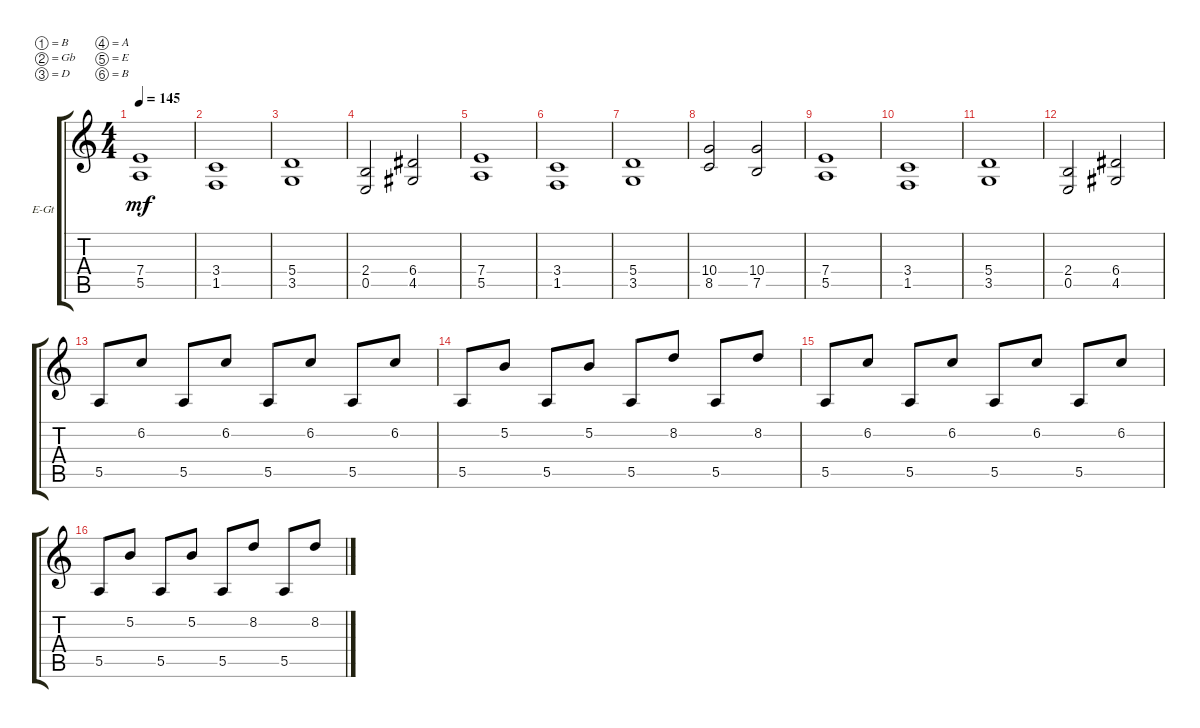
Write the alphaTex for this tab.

\bracketExtendMode groupsimilarinstruments
\firstSystemTrackNameOrientation horizontal
\otherSystemsTrackNameOrientation horizontal
\track ("Electric Guitar-1" "E-Gt") {instrument distortionguitar}
\staff {score tabs}
\tuning (B3 Gb3 D3 A2 E2 B1)
\ts (4 4)
\tempo 145
\clef g2
\ks c
(5.5 7.4).1{dy mf} |
(1.5 3.4).1 |
(3.5 5.4).1 |
(0.5 2.4).2 (4.5 6.4).2 |
(5.5 7.4).1 |
(1.5 3.4).1 |
(3.5 5.4).1 |
(8.5 10.4).2 (7.5 10.4).2 |
(5.5 7.4).1 |
(1.5 3.4).1 |
(3.5 5.4).1 |
(0.5 2.4).2 (4.5 6.4).2 |
5.5.8 6.2.8 5.5.8 6.2.8 5.5.8 6.2.8 5.5.8 6.2.8 |
5.5.8 5.2.8 5.5.8 5.2.8 5.5.8 8.2.8 5.5.8 8.2.8 |
5.5.8 6.2.8 5.5.8 6.2.8 5.5.8 6.2.8 5.5.8 6.2.8 |
5.5.8 5.2.8 5.5.8 5.2.8 5.5.8 8.2.8 5.5.8 8.2.8
